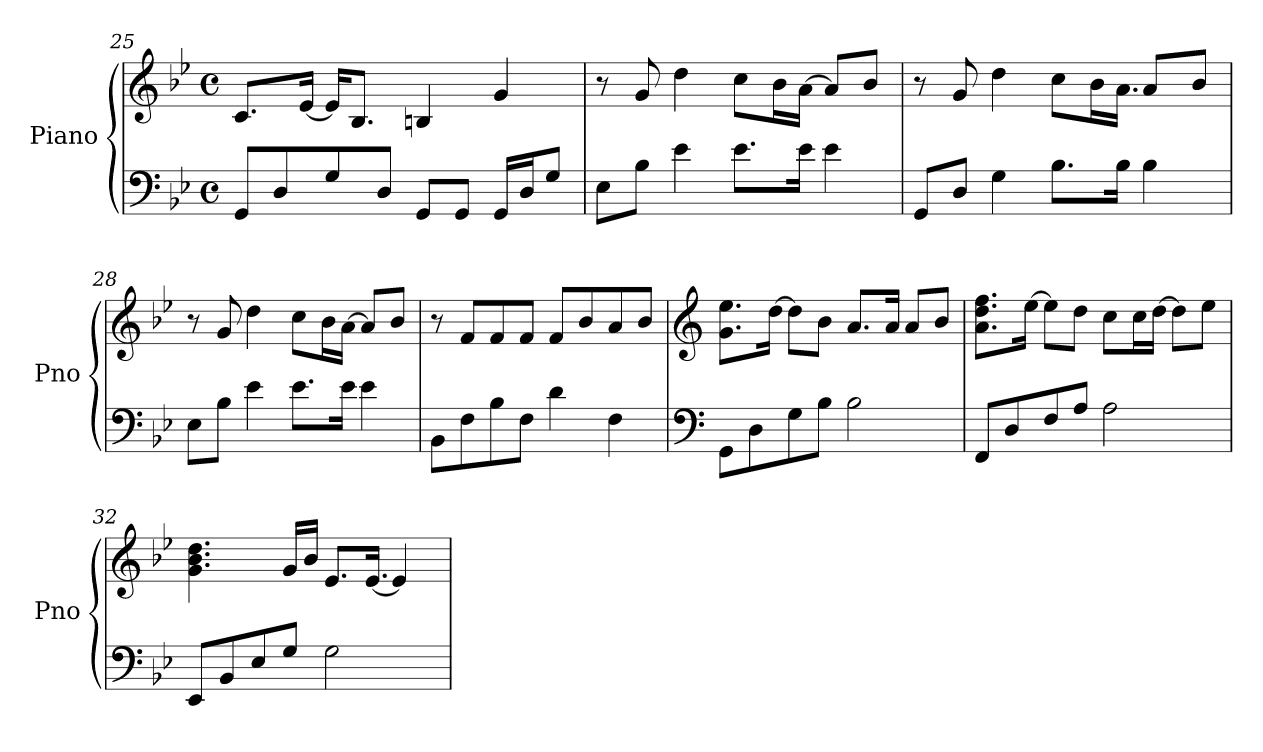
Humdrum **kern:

**kern	**kern
*part1	*part1
*staff2	*staff1
*I"Piano	*
*I'Pno	*
*clefF4	*clefG2
*k[b-e-]	*k[b-e-]
*B-:	*B-:
*M4/4	*M4/4
*met(c)	*met(c)
=25	=25
8GG/L	8.c/L
8D/	.
.	[16e-/Jk
8G/	16e-/KL]
.	8.B-/J
8D/J	.
8GG/L	4Bn/
8GG/J	.
16GG/LL	4g/
16D/J	.
8G/J	.
=26	=26
8E-\L	8r
8B-\J	8g/
4e-\	4dd\
8.e-\L	8cc\L
.	16b-\L
16e-\Jk	[16a\JJ
4e-\	8a/L]
.	8b-/J
!!LO:LB:g=z
=27	=27
*	*^
8GG/L	8r	2.ryy
8D/J	8g/	.
4G\	4dd\	.
8.B-\L	8cc\L	.
.	16b-\L	.
16B-\Jk	16.a\JJ	.
4B-\	.	8a/L
.	8..ryy	.
.	.	8b-/J
*	*v	*v
=28	=28
8E-\L	8r
8B-\J	8g/
4e-\	4dd\
8.e-\L	8cc\L
.	16b-\L
16e-\Jk	[16a\JJ
4e-\	8a/L]
.	8b-/J
=29	=29
8BB-\L	8r
8F\	8f/L
8B-\	8f/
8F\J	8f/J
4d\	8f/L
.	8b-/
4F\	8a/
.	8b-/J
!!LO:PB:g=z
=30	=30
*clefF4	*clefG2
8GG\L	8.g\ 8.ee-\L
8D\	.
.	[16dd\Jk
8G\	8dd\L]
8B-\J	8b-\J
2B-\	8.a/L
.	16a/Jk
.	8a/L
.	8b-/J
=31	=31
8FF/L	8.a\ 8.dd\ 8.ff\L
8D/	.
.	[16ee-\Jk
8F/	8ee-\L]
8A/J	8dd\J
2A\	8cc\L
.	16cc\L
.	[16dd\JJ
.	8dd\L]
.	8ee-\J
=32	=32
8EE-/L	4.g\ 4.b-\ 4.dd\
8BB-/	.
8E-/	.
8G/J	16g/LL
.	16b-/JJ
2G\	8.e-/L
.	[16.e-/Jk
.	4e-/]
32ryy	.
=	=
*-	*-
